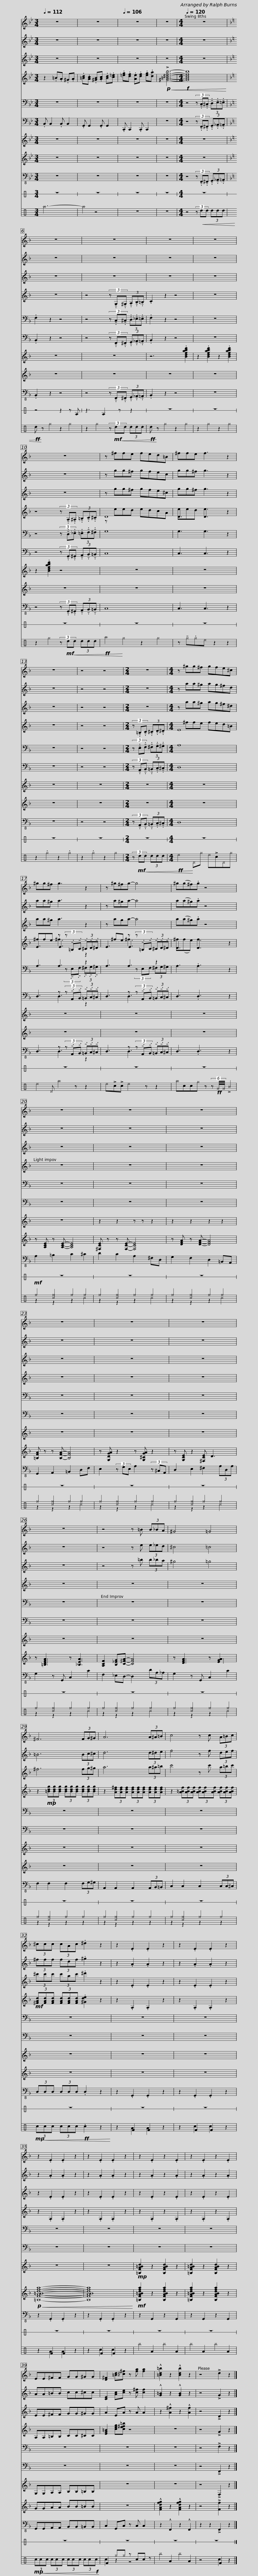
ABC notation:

X:1
%%score 1 2 3 ( 4 5 6 ) ( 7 8 ) ( 9 10 ) 11 12 ( 13 14 ) 15 ( 16 17 )
L:1/8
Q:1/4=112
M:3/4
I:linebreak $
K:Bb
V:1 treble transpose=-9
V:2 treble transpose=-14
V:3 treble transpose=-21
V:4 treble transpose=-2
V:5 treble transpose="-2 "
V:6 treble transpose="-2 "
V:7 bass
V:8 bass
V:9 bass
V:10 bass
V:11 treble
V:12 treble
V:13 bass-8
V:14 bass-8
V:15 perc stafflines=1
K:none
V:16 perc
K:none
V:17 perc
K:none
V:1
[K:Bb] z6 | z6 |[Q:1/4=106] z6 | z6 |[M:4/4][Q:1/4=120] z8 | %5
[K:F] z8 |$ z8 | z8 | z8 | z8 | %10
 z ^ffe fed=B | ^ffe f3 z2 |$ z8 | z4 z4 |[M:2/4] z4 | %15
[M:4/4] z ^gg^f gfe^c | ^gg^f g3 z2 |$ z ^g^fg- g4 | ^g(g^f).g z4 | z8 | %20
 z8 | z8 |$ z8 | z8 | z8 | %25
 z8 | z4 z =B (3B_BA |$ ^G4 =G4 | ^F6 (3FG^G | A6 (3A^A=B | %30
 c4 z c (3A=Bc |$ (3^ccc (3cAc .^d2 z2 | z2 .E2 .E2 z2 | z2 .E2 .E2 z2 | z2 .E2 .E2 z2 | %35
 z2 .E2 .E2 z2 | z2 .E2 z2 .E2 | z2 .E2 z2 .E2 |$ EE^FF GG^GG | [D^F]2 [=Bd][^c^f] z [fa] [fa]2 | %40
 !^![=Bd=b]2 z2 !^![Bdb]2 z2 | z4 !>!d2 z2 |] %42
V:2
[K:Bb] z6 | z6 | z6 | z6 |[M:4/4] z8 | %5
[K:F] z8 |$ z8 | z8 | z8 | z8 | %10
 z gg^f gfec | gg^f g3 z2 |$ z8 | z4 z4 |[M:2/4] z4 | %15
[M:4/4] z aa^g ag^fd | aa^g a3 z2 |$ z a^ga- a4 | a(a^g).a z4 | z8 | %20
 z8 | z8 |$ z8 | z8 | z8 | %25
 z8 | z4 z e (3e_ed |$ ^c4 =c4 | =B6 (3Bc^c | d6 (3d^de | %30
 f4 z f (3def |$ (3^fff (3fdf .^g2 z2 | z2 .A2 .A2 z2 | z2 .A2 .A2 z2 | z2 .A2 .A2 z2 | %35
 z2 .A2 .A2 z2 | z2 .A2 z2 .A2 | z2 .A2 z2 .A2 |$ AA=BB cc^cc | [CE]2 [Ac][ce] z [c^f] [cf]2 | %40
 !^![G=B]2 z2 !^![GB]2 z2 | z4 !>!G2 z2 |] %42
V:3
[K:Bb] z6 | z6 | z6 | z6 |[M:4/4] z8 | %5
[K:F] z8 |$ z8 | z8 | z8 | z8 | %10
 z gg^f gfe^c | gg^f g3 z2 |$ z8 | z4 z4 |[M:2/4] z4 | %15
[M:4/4] z aa^g ag^f^d | aa^g a3 z2 |$ z aga- a4 | a(a^g).a z4 | z8 | %20
 z8 | z8 |$ z8 | z8 | z8 | %25
 z8 | z4 z =b (3b_ba |$ ^g4 =g4 | ^f6 (3fg^g | a6 (3a^a=b | %30
 c'4 z c' (3a=bc' |$ (3^c'c'c' (3c'ac' .^d'2 z2 | z2 .E2 .E2 z2 | z2 .E2 .E2 z2 | z2 .E2 .E2 z2 | %35
 z2 .E2 .E2 z2 | z2 .E2 z2 .E2 | z2 .E2 z2 .E2 |$ EE^FF GG^GG | A2 EA z A A2 | %40
 z2 !^![A^f]2 z2 !^![Af]2 | z4 !>!D2 z2 |] %42
V:4
[K:Bb] z2 .=B.A .^G.A | .[=Bd].[Ac] .[^GB].[Ac] .[Bd].[c=e] | .[=eg].[df] .[Ae].[df] .[eg].[da] |!p!!<(! !>![^G=B^dfb]6- |[M:4/4]!f! [GBdfb]8!<)! | %5
[K:F] z8 |$ z4 (3z !tenuto!.G,!tenuto!.^G, (3!tenuto!.A,!tenuto!.B,!tenuto!.=B, | .C2 z2 z4 | z8 | z4 (3z !tenuto!.A,!tenuto!.^A, (3!tenuto!.=B,!tenuto!.C!tenuto!.^C | %10
 D8 | D3 D3 z2 |$ z8 | z4 z4 |[M:2/4] (3z !tenuto!.=B,!tenuto!.C (3!tenuto!.^C!tenuto!.D!tenuto!.^D | %15
[M:4/4] E8 | E3 z (3z !tenuto!.=B,!tenuto!.C (3!tenuto!.^C!tenuto!.D!tenuto!.^D |$ E3 z (3z !tenuto!.=B,!tenuto!.C (3!tenuto!.^C!tenuto!.D!tenuto!.^D | D3 .D3 z2 | z8 | %20
 z8 | z8 |$ z8 | z8 | z8 | %25
 z8 | z8 |$ z8 | z2!mp! (3[=Bdg][Bdg][Bdg] (3[Bdg][Bdg][Bdg] (3[Bdg][Bdg][Bdg] | z2 (3[Ad^f][Adf][Adf] (3[Adf][Adf][Adf] (3[Adf][Adf][Adf] | %30
 z2 (3[A=Bf][ABf][ABf] (3[ABf][ABf][ABf] (3[ABf][ABf][ABf] |$!mf! (3[^FAd][FAd][FAd] (3[FAd][FAd][FAd] .[^Gde]2 z2 | z2 .A,2 .A,2 z2 | z2 .A,2 .A,2 z2 | z2 .A,2 .A,2 z2 | %35
 z2 .A,2 .A,2 z2 | z2 .A,2 z2 .A,2 | z2 .A,2 z2 .A,2 |$ A,A,=B,B, CC^CC | [EG=B]2 [ceg][ce^f=b] z4 | %40
 z8 | z4 !>!G2 z2 |] %42
V:5
[K:Bb] x6 | x6 | x6 | x6 |[M:4/4] x8 | %5
[K:F] x8 |$ x8 | x8 | x8 | x8 | %10
 z eed edcA | eed e3 z2 |$ z8 | x8 |[M:2/4] x4 | %15
[M:4/4] x ^ffe fed=B | ^ffe E3 z2 |$ x ^fe E3 x2 | ^f(fe) .f3 x2 | x8 | %20
 x8 | x8 |$ x8 | x8 | x8 | %25
 x8 | x8 |$ x8 | x8 | x8 | %30
 x8 |$ x8 | x8 | x8 | x8 | %35
 x8 | x8 | x8 |$ x8 | x8 | %40
 x8 | x8 |] %42
V:6
[K:Bb] x6 | x6 | x6 | x6 |[M:4/4] x8 | %5
[K:F] x8 |$ x8 | x8 | x8 | x8 | %10
 x8 | x8 |$ x8 | x8 |[M:2/4] x4 | %15
[M:4/4] x8 | x3 ^f3 z2 |$ x3 ^f3 x2 | x8 | x8 | %20
 x8 | x8 |$ x8 | x8 | x8 | %25
 x8 | x8 |$ x8 | x8 | x8 | %30
 x8 |$ x8 | x8 | x8 | x8 | %35
 x8 | x8 | x8 |$ x8 | x8 | %40
 x8 | x8 |] %42
V:7
 z6 | z6 | z6 | z6 |[M:4/4] z4 (3z !tenuto!.C,!tenuto!.^C, (3!tenuto!.D,!tenuto!.E,!tenuto!.=E, | %5
[K:F] .F,2 z2 z4 |$ z4 (3z !tenuto!.C,!tenuto!.^C, (3!tenuto!.D,!tenuto!._E,!tenuto!.=E, | .F,2 z2 z4 | z8 | z4 (3z !tenuto!.D,!tenuto!._E, (3!tenuto!.=E,!tenuto!.F,!tenuto!.^F, | %10
 G,8 | G,3 G,3 z2 |$ z8 | z4 z4 |[M:2/4] (3z !tenuto!.E,!tenuto!.F, (3!tenuto!.^F,!tenuto!.G,!tenuto!.^G, | %15
[M:4/4] A,8 | A,3 A,3 z2 |$ A,3 A,3 z2 | A,3 .A,3 z2 | z8 | %20
 z8 | z8 |$ z8 | z8 | z8 | %25
 z8 | z8 |$ z8 | z8 | z8 | %30
 z8 |$ z8 | z8 | z8 | z8 | %35
 z8 | z8 | z8 |$ z8 | z8 | %40
 z8 | z4 !>!F,2 z2 |] %42
V:8
 x6 | x6 | x6 | x6 |[M:4/4] x8 | %5
[K:F] x8 |$ x8 | x8 | x8 | x8 | %10
 x8 | x8 |$ x8 | x8 |[M:2/4] x4 | %15
[M:4/4] x8 | x4 (3z !tenuto!.E,!tenuto!.F, (3!tenuto!.^F,!tenuto!.G,!tenuto!.^G, |$ x4 (3z E,F, (3^F,G,^G, | x8 | x8 | %20
 x8 | x8 |$ x8 | x8 | x8 | %25
 x8 | x8 |$ x8 | x8 | x8 | %30
 x8 |$ x8 | x8 | x8 | x8 | %35
 x8 | x8 | x8 |$ x8 | x8 | %40
 x8 | x8 |] %42
V:9
 .B,, B,,2 .B,, B,,2 | .G,, G,,2 .G,, G,,2 | .C,, C,,2 .C,, C,,2 | z6 |[M:4/4] z4 (3z !tenuto!.F,,!tenuto!.^F,, (3!tenuto!.G,,!tenuto!._A,,!tenuto!.=A,, | %5
[K:F] .B,,2 z2 z4 |$ z4 (3z !tenuto!.F,,!tenuto!.^F,, (3!tenuto!.G,,!tenuto!._A,,!tenuto!.=A,, | .B,,2 z2 z4 | z8 | z4 (3z !tenuto!.G,,!tenuto!.^G,, (3!tenuto!.A,,!tenuto!.B,,!tenuto!.=B,, | %10
 C,8 | C,3 C,3 z2 |$ z8 | z4 z4 |[M:2/4] (3z !tenuto!.A,,!tenuto!.B,, (3!tenuto!.=B,,!tenuto!.C,!tenuto!.^C, | %15
[M:4/4] D,8 | D,3 z (3z !tenuto!.A,,!tenuto!.B,, (3!tenuto!.=B,,!tenuto!.C,!tenuto!.^C, |$ D,3 z (3z !tenuto!.A,,!tenuto!.B,, (3!tenuto!.=B,,!tenuto!.C,!tenuto!.^C, | D,3 .D,3 z2 | z8 | %20
 z8 | z8 |$ z8 | z8 | z8 | %25
 z8 | z8 |$ z8 | z8 | z8 | %30
 z8 |$ z8 | z8 | z8 | z8 | %35
 z8 | z8 | z8 |$ z8 | z8 | %40
 z8 | z4 !>!F,,2 z2 |] %42
V:10
 x6 | x6 | x6 | x6 |[M:4/4] x8 | %5
[K:F] x8 |$ x8 | x8 | x8 | x8 | %10
 x8 | x8 |$ x8 | x8 |[M:2/4] x4 | %15
[M:4/4] x8 | x3 D,3 z2 |$ x3 D,3 x2 | x8 | x8 | %20
 x8 | x8 |$ x8 | x8 | x8 | %25
 x8 | x8 |$ x8 | x8 | x8 | %30
 x8 |$ x8 | x8 | x8 | x8 | %35
 x8 | x8 | x8 |$ x8 | x8 | %40
 x8 | x8 |] %42
V:11
 z6 | z6 | z6 | z6 |[M:4/4] z8 | %5
[K:F] z8 |$ z8 | z6 .[Bdfabd']2 | z2 .[Bdfabd']2 z2 .[Bdfabd']2 | z2 .[Bdfabd']2 z4 | %10
 z8 | z8 |$ z8 | z8 |[M:2/4] z4 | %15
[M:4/4] z8 | z8 |$ z8 | z8 | z8 | %20
 z2 z2 z z z2 | z2 z2 z2 z2 |$ z8 | z8 | z8 | %25
 z8 | z8 |$ z8 | z8 | z8 | %30
 z8 |$ z8 | z8 | z8 | z8 | %35
 z8 |!mp! [=B,FA=Bd]2 z2 [B,FABd]2 z2 | [=B,FA=Bd]2 z2 [B,FABd]2 z2 |$ G,G,A,A, B,B,=B,B, | z8 | %40
 z8 | z4 !>!F,2 z2 |] %42
V:12
 z6 | z6 | z6 | z6 |[M:4/4] z8 | %5
[K:F] z8 |$ z8 | z8 | z8 | z8 | %10
 z8 | z8 |$ z8 | z8 |[M:2/4] z4 | %15
[M:4/4] z8 | z8 |$ z8 | z8 | z [A,CE] z [A,CE]- [A,CE]4 | %20
 [^F,CE] z z [F,CE]- [F,CE]4 | z [DFA] z [DFA]- [DFA]4 |$ [=B,FA] z z [B,FA]- [B,FA]4 | z [G,DGA] z2 z [G,^CGA] z2 | z [G,CE] z2 [^F,CE] D3 | %25
 z [=B,DFA]3 z [_B,EA]3 | [A,CF]2 [B,_EG][C^FA]- [CFA]4 |$ z [DFA]3 z [EGA]3 | z8 | z8 | %30
 z8 |$ z8 | z8 | z8 |!p!!<(! [=B,FA=Bdfa]8- | %35
 [B,FABdfa]8!<)! |!mf! [=B,FA=Bdfa]2 z2 [B,FABdfa]2 z2 | [=B,FA=Bdfa]2 z2 [B,FABdfa]2 z2 |$ GGAA BB=BB | z8 | %40
 !^![FAdfg]2 z2 !^![FAdfg]2 z2 | z4 !>![Ff]2 z2 |] %42
V:13
 z6 | z6 | z6 | z6 |[M:4/4] z4 (3z !tenuto!.F,,!tenuto!.^F,, (3!tenuto!.G,,!tenuto!._A,,!tenuto!.=A,, | %5
[K:F] .B,,2 z2 z4 |$ z4 (3z !tenuto!.F,,!tenuto!.^F,, (3!tenuto!.G,,!tenuto!._A,,!tenuto!.=A,, | .B,,2 z2 z4 | z8 | z4 (3z !tenuto!.G,,!tenuto!.^G,, (3!tenuto!.A,,!tenuto!.B,,!tenuto!.=B,, | %10
 C,8 | C,3 C,3 z2 |$ z8 | z4 z4 |[M:2/4] (3z !tenuto!.A,,!tenuto!.B,, (3!tenuto!.=B,,!tenuto!.C,!tenuto!.^C, | %15
[M:4/4] D,8 | D,3 z (3z !tenuto!.A,,!tenuto!.B,, (3!tenuto!.=B,,!tenuto!.C,!tenuto!.^C, |$ D,3 z (3z !tenuto!.A,,!tenuto!.B,, (3!tenuto!.=B,,!tenuto!.C,!tenuto!.^C, | D,3 .D,3 z2 | A,2 =B,2 C2 ^C2 | %20
 D2 C2 A,2 ^F,D, | G,2 F,2 D,2 =B,,A,, |$ G,,2 A,,2 =B,,2 D,F, | E,2 (3z G,E, A,2 (3z ^C,A,, | D,2 E,2 ^F,2 (3A,D,A, | %25
 G,2 z G,, C,2 C2 | F,2 _E,D,- D,2 (3DA,_A, |$ G,2 z G,, C,2 C2 | F,2 F,2 F,2 (3F,G,^G, | A,,2 A,,2 A,,2 (3A,,B,,=B,, | %30
 C,2 C,2 C,2 (3C,C,^C, |$ (3D,D,D, (3D,D,D, .D,2 z2 | z2 .G,,2 .G,,2 z2 | z2 .G,,2 .G,,2 z2 | z2 .G,,2 .G,,2 z2 | %35
 z2 .G,,2 .G,,2 z2 | z2 G,,2 z2 G,,2 | z2 G,,2 z2 G,,2 |$ G,,G,,A,,A,, B,,B,,=B,,B,, | C,2 G,,C, z C, C,2 | %40
 z2 !^!F,,2 z2 !^!F,,2 | z2 z2 !>!F,,2 z2 |] %42
V:14
 x6 | x6 | x6 | x6 |[M:4/4] x8 | %5
[K:F] x8 |$ x8 | x8 | x8 | x8 | %10
 x8 | x8 |$ x8 | x8 |[M:2/4] x4 | %15
[M:4/4] x8 | x3 D,3 z2 |$ x3 D,3 x2 | x8 | x8 | %20
 x8 | x8 |$ x8 | x8 | x8 | %25
 x8 | x8 |$ x8 | x8 | x8 | %30
 x8 |$ x8 | x8 | x8 | x8 | %35
 x8 | x8 | x8 |$ x8 | x8 | %40
 x8 | x8 |] %42
V:15
[K:C] z6 | z6 | z6 | z6 |[M:4/4] z8 | %5
 z4 z2 z E |$ z3 E2 z z2 | z8 | z8 | z8 | %10
 z8 | z8 |$ z8 | z8 |[M:2/4] z4 | %15
[M:4/4] z8 | z8 |$ z8 | z8 | z8 | %20
 z8 | z8 |$ z8 | z8 | z8 | %25
 z8 | z8 |$ z8 | z8 | z8 | %30
 z8 |$ z8 | z8 | z8 | z8 | %35
 z8 | z8 | z8 |$ z8 | z8 | %40
 z8 | z8 |] %42
V:16
[K:C] ^a6- | ^a2 z4 | z6 | z6 |[M:4/4] z4 (3z!<(! dd (3ddd | %5
!ff! d!<)! z ^g2 z2 ^g2 |$ z2 ^g2 (3z!mf!!<(! dd (3ddd |!ff! d!<)! z ^g2 z2 ^g2 | z2 ^g2 z2 ^g2 | z2 ^g2 (3z!mf!!<(! dd (3ddd | %10
!ff! ^a2!<)! ^g2 z2 ^g2 | z !tenuto!^g.^g^e z2 z2 |$ z2 .^g2 z2 .^g2 | z2 .^g2 z2 ^g2 |[M:2/4] (3z!mf!!<(! dd (3ddd | %15
[M:4/4]!ff! ^e2!<)! ^D^g ^e!>!c^D^g | ^e2 ^D ^a2 z z2 |$ ^e!>!c!>!c ^e2 z z2 | ^acc^g z (6:4:3z!ff! ^G/4^G/4 !>!^B2 |!mf! ^f2 [^c^f]2 ^f2 ^f2 | %20
 ^f2 [^c^f]2 ^f2 ^f2 | ^f2 [^c^f]2 ^f2 ^f2 |$ ^f2 [^c^f]2 ^f2 ^f2 | ^f2 [^c^f]2 ^f2 ^f2 | ^f2 [^c^f]2 ^f2 ^f2 | %25
 ^f2 [^c^f]2 ^f2 ^f2 | ^f2 [^c^f]2 ^f2 ^f2 |$ ^f2 [^c^f]2 ^f2 ^f2 | ^f2 [^c^f]2 ^f2 ^f2 | ^f2 [^c^f]2 ^f2 ^f2 | %30
 ^f2 [^c^f]2 ^f2 ^f2 |$!mp!!<(! (3ccc (3ccc!ff! .c2 z2!<)! | z2 F2 F2 z2 | z2 F2 F2 z2 | z2 F2 F2 z2 | %35
 z2 F2 F2 z2 | ^b2 A2 ^b2 A2 | ^b2 A2 ^b2 A2 |$!mp!!<(! (3ccc (3ccc (3ccc (3cc!f!c!<)! | F2 ^g^g z cc z | %40
 ^b2 A2 ^b2 A2 | z4 F2 z2 |] %42
V:17
[K:C] x6 | x6 | x6 | x6 |[M:4/4] x8 | %5
 x8 |$ x8 | x8 | x8 | x8 | %10
 x8 | x8 |$ x8 | x8 |[M:2/4] x4 | %15
[M:4/4] x8 | x8 |$ x8 | x8 | z2 z2 z2 ^c2 | %20
 z2 z2 z2 ^c2 | z2 z2 z2 ^c2 |$ z2 z2 z2 ^c2 | z2 z2 z2 ^c2 | z2 z2 z2 ^c2 | %25
 z2 z2 z2 ^c2 | z2 z2 z2 ^c2 |$ z2 z2 z2 ^c2 | z2 z2 z2 z2 | z2 z2 z2 z2 | %30
 z2 z2 z2 z2 |$ x8 | z2 A2 A2 z2 | z2 c2 c2 z2 | z2 A2 A2 z2 | %35
 z2 c2 c2 z2 | x8 | x8 |$ x8 | c2 z2 z4 | %40
 x8 | x4 c2 z2 |] %42
